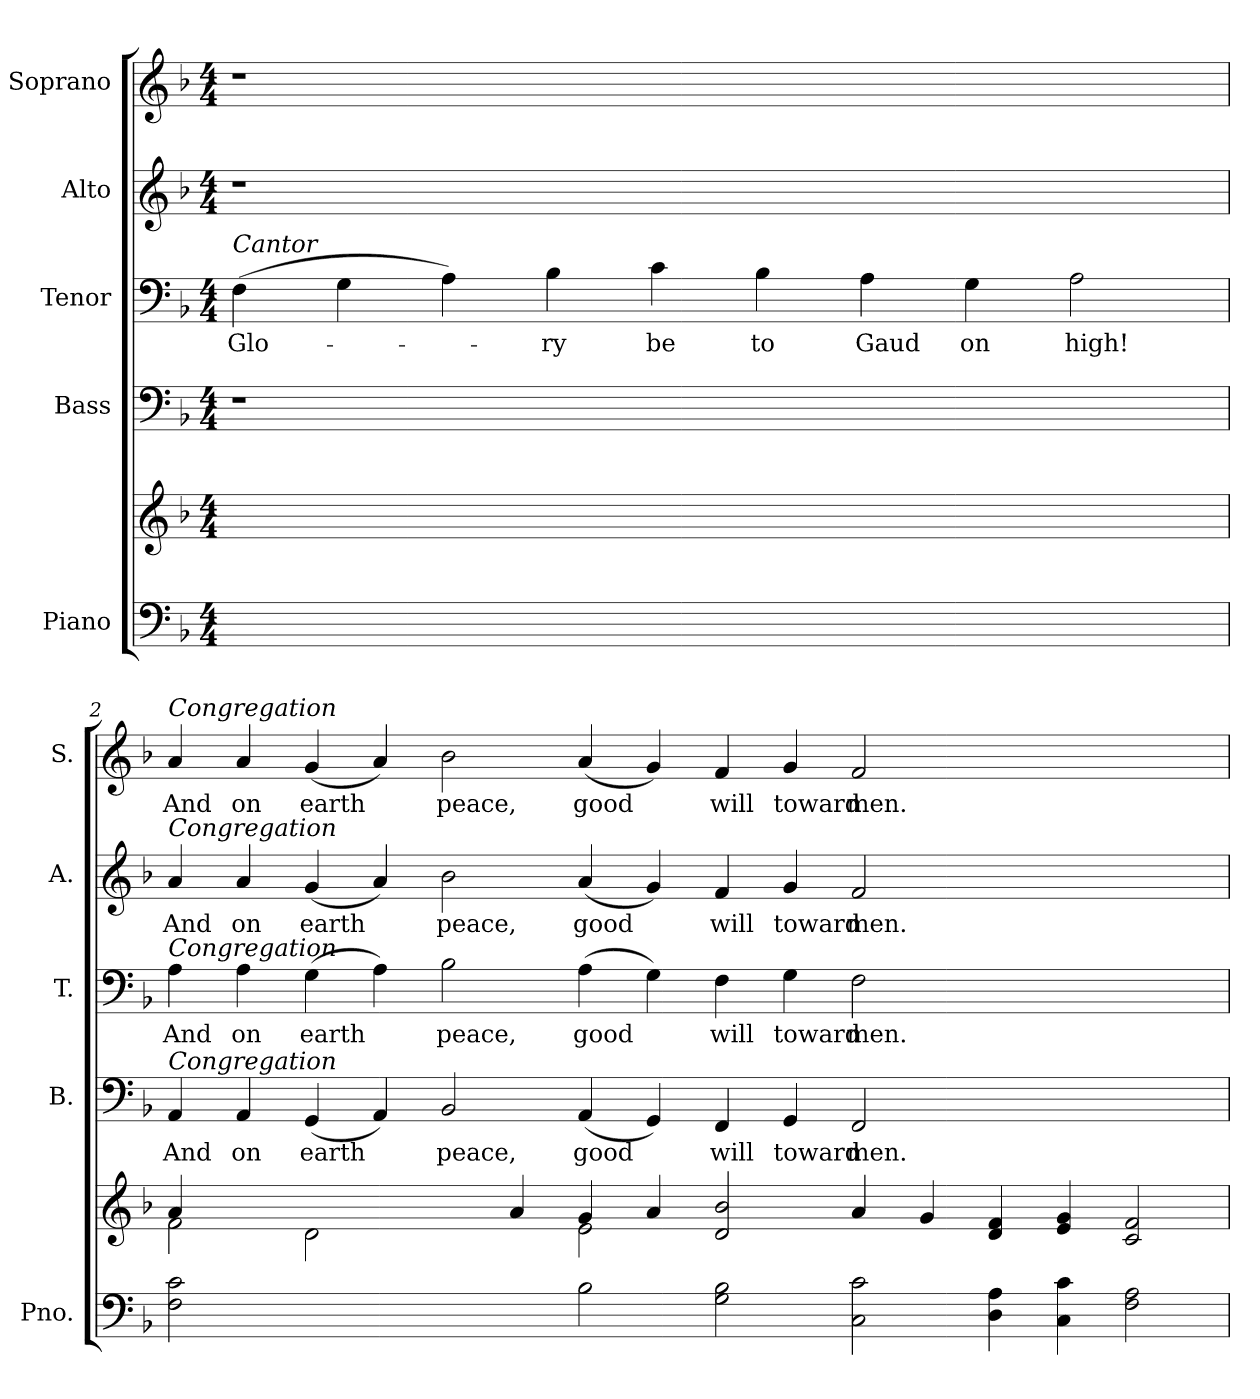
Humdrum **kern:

**kern	**kern	**kern	**text	**kern	**text	**kern	**text	**kern	**text
*part5	*part5	*part4	*part4	*part3	*part3	*part2	*part2	*part1	*part1
*staff6	*staff5	*staff4	*staff4	*staff3	*staff3	*staff2	*staff2	*staff1	*staff1
*I"Piano	*	*I"Bass	*	*I"Tenor	*	*I"Alto	*	*I"Soprano	*
*I'Pno.	*	*I'B.	*	*I'T.	*	*I'A.	*	*I'S.	*
!!LO:PB:g=z
*clefF4	*clefG2	*clefF4	*	*clefF4	*	*clefG2	*	*clefG2	*
*k[b-]	*k[b-]	*k[b-]	*	*k[b-]	*	*k[b-]	*	*k[b-]	*
*F:	*F:	*F:	*	*F:	*	*F:	*	*F:	*
*M4/4	*M4/4	*M4/4	*	*M4/4	*	*M4/4	*	*M4/4	*
*MM170	*MM170	*MM170	*	*MM170	*	*MM170	*	*MM170	*
=1	=1	=1	=1	=1	=1	=1	=1	=1	=1
!	!	!LO:N:vis=1	!	!	!	!	!	!	!
!	!	!	!	!LO:TX:a:i:t=Cantor	!	!	!	!	!
!	!	!	!	!	!LO:LY:b:color=#000000	!LO:N:vis=1	!	!LO:N:vis=1	!
1ryy	1ryy	1r	.	(4Fi\	Glo-	1r	.	1r	.
.	.	.	.	4Gi\	.	.	.	.	.
.	.	.	.	4Ai\)	.	.	.	.	.
!	!	!	!	!	!LO:LY:b:color=#000000	!	!	!	!
.	.	.	.	4B-i\	-ry	.	.	.	.
!	!	!	!	!	!LO:LY:b:color=#000000	!	!	!	!
1ryy	1ryy	1.ryy	.	4ci\	be	1.ryy	.	1.ryy	.
!	!	!	!	!	!LO:LY:b:color=#000000	!	!	!	!
.	.	.	.	4B-i\	to	.	.	.	.
!	!	!	!	!	!LO:LY:b:color=#000000	!	!	!	!
.	.	.	.	4Ai\	Gaud	.	.	.	.
!	!	!	!	!	!LO:LY:b:color=#000000	!	!	!	!
.	.	.	.	4Gi\	on	.	.	.	.
!	!	!	!	!	!LO:LY:b:color=#000000	!	!	!	!
2ryy	2ryy	.	.	2Ai\	high!	.	.	.	.
!!LO:PB:g=z
=2	=2	=2	=2	=2	=2	=2	=2	=2	=2
*	*^	*	*	*	*	*	*	*	*
!	!	!	!	!LO:LY:b:color=#000000	!	!	!	!	!	!
!	!	!	!	!	!	!LO:LY:b:color=#000000	!	!	!	!
!	!	!	!	!	!	!	!	!LO:LY:b:color=#000000	!	!
!	!	!	!	!	!	!	!	!	!LO:TX:a:i:t=Congregation	!
!	!	!	!	!	!	!	!LO:TX:a:i:t=Congregation	!	!	!
!	!	!	!	!	!LO:TX:a:i:t=Congregation	!	!	!	!	!
!	!	!	!LO:TX:a:i:t=Congregation	!	!	!	!	!	!	!
!	!	!	!	!	!	!	!	!	!	!LO:LY:b:color=#000000
2Fi\ 2ci	4ai/	2fi\	4AAi/	And	4Ai\	And	4ai/	And	4ai/	And
!	!	!	!	!LO:LY:b:color=#000000	!	!	!	!	!	!
!	!	!	!	!	!	!LO:LY:b:color=#000000	!	!	!	!
!	!	!	!	!	!	!	!	!LO:LY:b:color=#000000	!	!
!	!	!	!	!	!	!	!	!	!	!LO:LY:b:color=#000000
.	1ryy	.	4AAi/	on	4Ai\	on	4ai/	on	4ai/	on
!	!	!	!	!LO:LY:b:color=#000000	!	!	!	!	!	!
!	!	!	!	!	!	!LO:LY:b:color=#000000	!	!	!	!
!	!	!	!	!	!	!	!	!LO:LY:b:color=#000000	!	!
!	!	!	!	!	!	!	!	!	!	!LO:LY:b:color=#000000
1ryy	.	2di\	(4GGi/	earth	(4Gi\	earth	(4gi/	earth	(4gi/	earth
.	.	.	4AAi/)	.	4Ai\)	.	4ai/)	.	4ai/)	.
!	!	!	!	!LO:LY:b:color=#000000	!	!	!	!	!	!
!	!	!	!	!	!	!LO:LY:b:color=#000000	!	!	!	!
!	!	!	!	!	!	!	!	!LO:LY:b:color=#000000	!	!
!	!	!	!	!	!	!	!	!	!	!LO:LY:b:color=#000000
.	.	2ryy	2BB-i/	peace,	2B-i\	peace,	2b-i\	peace,	2b-i\	peace,
.	4ai/	.	.	.	.	.	.	.	.	.
!	!	!	!	!LO:LY:b:color=#000000	!	!	!	!	!	!
!	!	!	!	!	!	!LO:LY:b:color=#000000	!	!	!	!
!	!	!	!	!	!	!	!	!LO:LY:b:color=#000000	!	!
!	!	!	!	!	!	!	!	!	!	!LO:LY:b:color=#000000
2B-i\	4gi/	2ei\	(4AAi/	good	(4Ai\	good	(4ai/	good	(4ai/	good
.	4ai/	.	4GGi/)	.	4Gi\)	.	4gi/)	.	4gi/)	.
!	!	!	!	!LO:LY:b:color=#000000	!	!	!	!	!	!
!	!	!	!	!	!	!LO:LY:b:color=#000000	!	!	!	!
!	!	!	!	!	!	!	!	!LO:LY:b:color=#000000	!	!
!	!	!	!	!	!	!	!	!	!	!LO:LY:b:color=#000000
2Gi\ 2B-i	2di/ 2b-i	1ryy	4FFi/	will	4Fi\	will	4fi/	will	4fi/	will
!	!	!	!	!LO:LY:b:color=#000000	!	!	!	!	!	!
!	!	!	!	!	!	!LO:LY:b:color=#000000	!	!	!	!
!	!	!	!	!	!	!	!	!LO:LY:b:color=#000000	!	!
!	!	!	!	!	!	!	!	!	!	!LO:LY:b:color=#000000
.	.	.	4GGi/	toward	4Gi\	toward	4gi/	toward	4gi/	toward
!	!	!	!	!LO:LY:b:color=#000000	!	!	!	!	!	!
!	!	!	!	!	!	!LO:LY:b:color=#000000	!	!	!	!
!	!	!	!	!	!	!	!	!LO:LY:b:color=#000000	!	!
!	!	!	!	!	!	!	!	!	!	!LO:LY:b:color=#000000
2Ci\ 2ci	4ai/	.	2FFi/	men.	2Fi\	men.	2fi/	men.	2fi/	men.
.	4gi/	.	.	.	.	.	.	.	.	.
4Di\ 4Ai	4di/ 4fi	1ryy	1ryy	.	1ryy	.	1ryy	.	1ryy	.
4Ci\ 4ci	4ei/ 4gi	.	.	.	.	.	.	.	.	.
2Fi\ 2Ai	2ci/ 2fi	.	.	.	.	.	.	.	.	.
*	*v	*v	*	*	*	*	*	*	*	*
=	=	=	=	=	=	=	=	=	=
*-	*-	*-	*-	*-	*-	*-	*-	*-	*-
